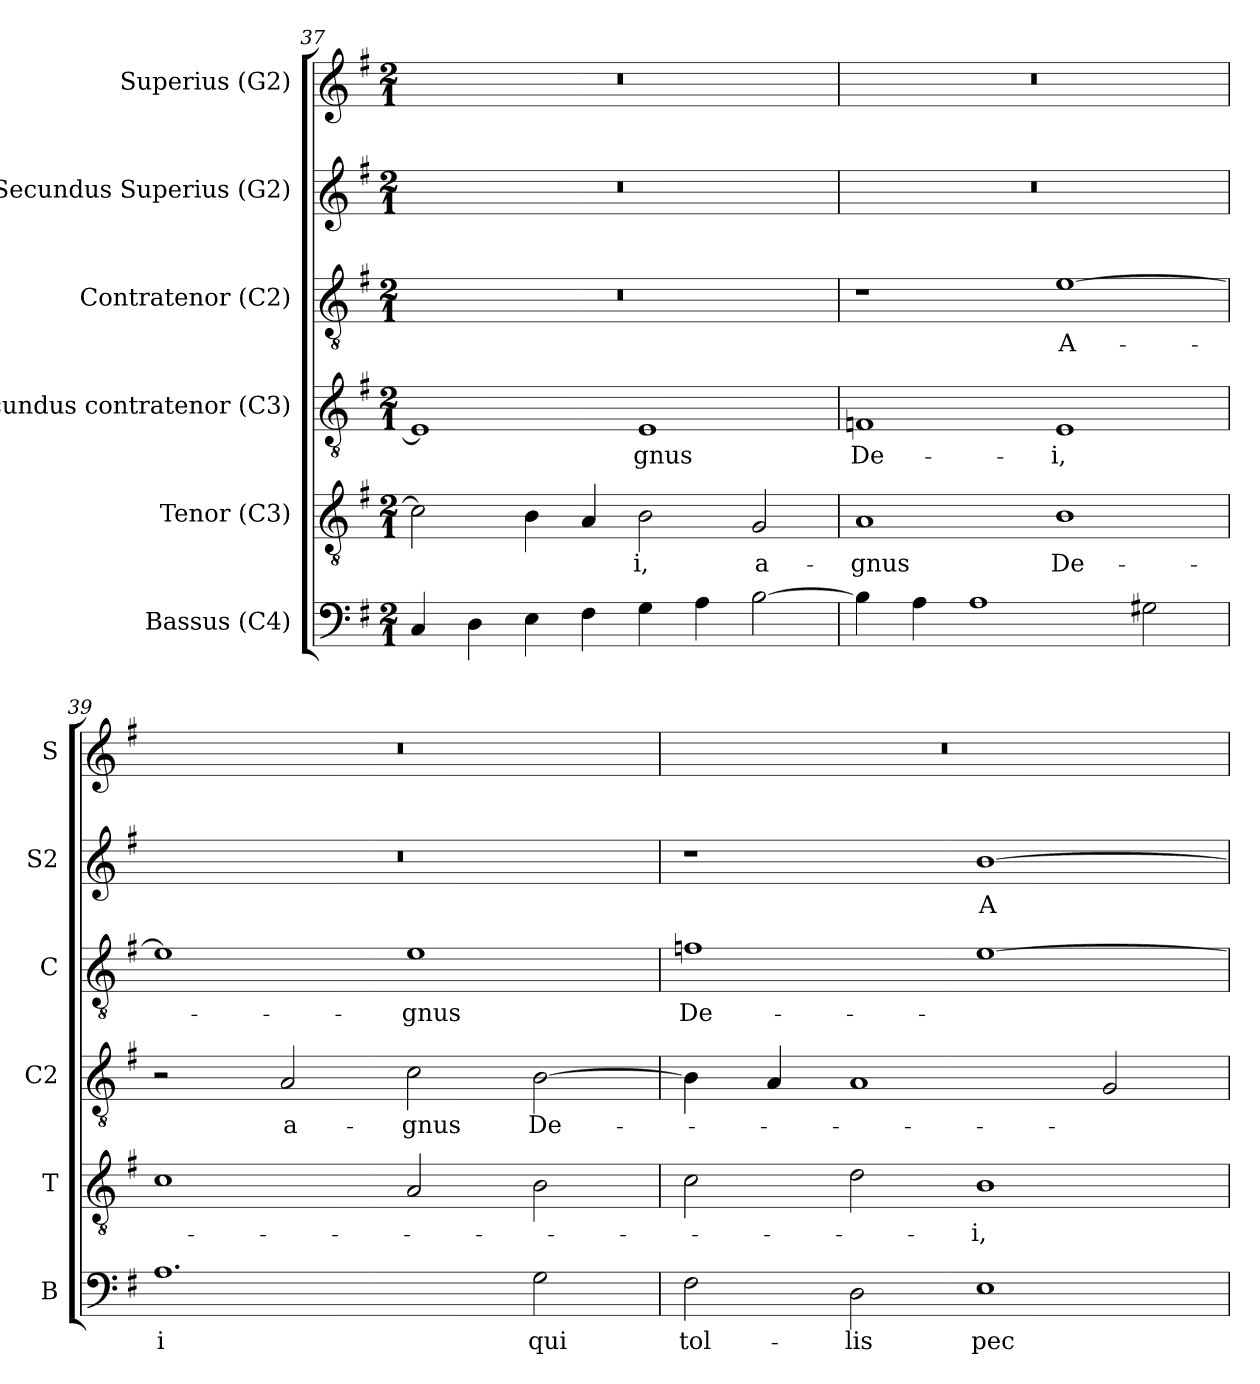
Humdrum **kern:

**kern	**text	**kern	**text	**kern	**text	**kern	**text	**kern	**text	**kern
*part6	*part6	*part5	*part5	*part4	*part4	*part3	*part3	*part2	*part2	*part1
*staff6	*staff6	*staff5	*staff5	*staff4	*staff4	*staff3	*staff3	*staff2	*staff2	*staff1
*I"Bassus (C4)	*	*I"Tenor (C3)	*	*I"Secundus contratenor (C3)	*	*I"Contratenor (C2)	*	*I"Secundus Superius (G2)	*	*I"Superius (G2)
*I'B	*	*I'T	*	*I'C2	*	*I'C	*	*I'S2	*	*I'S
*clefF4	*	*clefGv2	*	*clefGv2	*	*clefGv2	*	*clefG2	*	*clefG2
*	*	*	*	*ITrd7c12	*	*	*	*	*	*
*k[f#]	*	*k[f#]	*	*k[f#]	*	*k[f#]	*	*k[f#]	*	*k[f#]
*G:	*	*G:	*	*G:	*	*G:	*	*G:	*	*G:
*M2/1	*	*M2/1	*	*M2/1	*	*M2/1	*	*M2/1	*	*M2/1
=37	=37	=37	=37	=37	=37	=37	=37	=37	=37	=37
!	!	!	!	!	!	!LO:N:vis=1	!	!LO:N:vis=1	!	!LO:N:vis=1
4Ci/	.	2ci\]	.	1EEi]	.	0r	.	0r	.	0r
4Di\	.	.	.	.	.	.	.	.	.	.
4Ei\	.	4Bi\	.	.	.	.	.	.	.	.
4F#i\	.	4Ai/	.	.	.	.	.	.	.	.
!	!	!	!LO:LY:b:color=#000000	!	!	!	!	!	!	!
!	!	!	!	!	!LO:LY:b:color=#000000	!	!	!	!	!
4Gi\	.	2Bi\	-i,	1EEi	-gnus	.	.	.	.	.
4Ai\	.	.	.	.	.	.	.	.	.	.
!	!	!	!LO:LY:b:color=#000000	!	!	!	!	!	!	!
[2Bi\	.	2Gi/	a-	.	.	.	.	.	.	.
=38	=38	=38	=38	=38	=38	=38	=38	=38	=38	=38
!	!	!	!LO:LY:b:color=#000000	!	!	!	!	!	!	!
!	!	!	!	!	!LO:LY:b:color=#000000	!	!	!LO:N:vis=1	!	!LO:N:vis=1
4Bi\]	.	1Ai	-gnus	1FFni	De-	1r	.	0r	.	0r
4Ai\	.	.	.	.	.	.	.	.	.	.
1Ai	.	.	.	.	.	.	.	.	.	.
!	!	!	!LO:LY:b:color=#000000	!	!	!	!	!	!	!
!	!	!	!	!	!LO:LY:b:color=#000000	!	!	!	!	!
!	!	!	!	!	!	!	!LO:LY:b:color=#000000	!	!	!
.	.	1Bi	De-	1EEi	-i,	[1ei	A-	.	.	.
2G#i\	.	.	.	.	.	.	.	.	.	.
=39	=39	=39	=39	=39	=39	=39	=39	=39	=39	=39
!	!LO:LY:b:color=#000000	!	!	!	!	!	!	!LO:N:vis=1	!	!LO:N:vis=1
1.Ai	-i	1ci	.	2r	.	1ei]	.	0r	.	0r
!	!	!	!	!	!LO:LY:b:color=#000000	!	!	!	!	!
.	.	.	.	2AAi/	a-	.	.	.	.	.
!	!	!	!	!	!LO:LY:b:color=#000000	!	!	!	!	!
!	!	!	!	!	!	!	!LO:LY:b:color=#000000	!	!	!
.	.	2Ai/	.	2Ci\	-gnus	1ei	-gnus	.	.	.
!	!LO:LY:b:color=#000000	!	!	!	!	!	!	!	!	!
!	!	!	!	!	!LO:LY:b:color=#000000	!	!	!	!	!
2Gi\	qui	2Bi\	.	[2BBi\	De-	.	.	.	.	.
!!LO:LB:g=z
=40	=40	=40	=40	=40	=40	=40	=40	=40	=40	=40
!	!LO:LY:b:color=#000000	!	!	!	!	!	!	!	!	!
!	!	!	!	!	!	!	!LO:LY:b:color=#000000	!	!	!LO:N:vis=1
2F#i\	tol-	2ci\	.	4BBi\]	.	1fni	De-	1r	.	0r
.	.	.	.	4AAi/	.	.	.	.	.	.
!	!LO:LY:b:color=#000000	!	!	!	!	!	!	!	!	!
2Di\	-lis	2di\	.	1AAi	.	.	.	.	.	.
!	!LO:LY:b:color=#000000	!	!	!	!	!	!	!	!	!
!	!	!	!LO:LY:b:color=#000000	!	!	!	!	!	!	!
!	!	!	!	!	!	!	!	!	!LO:LY:b:color=#000000	!
1Ei	pec-	1Bi	-i,	.	.	[1ei	.	[1bi	A-	.
.	.	.	.	2GGi/	.	.	.	.	.	.
=	=	=	=	=	=	=	=	=	=	=
*-	*-	*-	*-	*-	*-	*-	*-	*-	*-	*-
